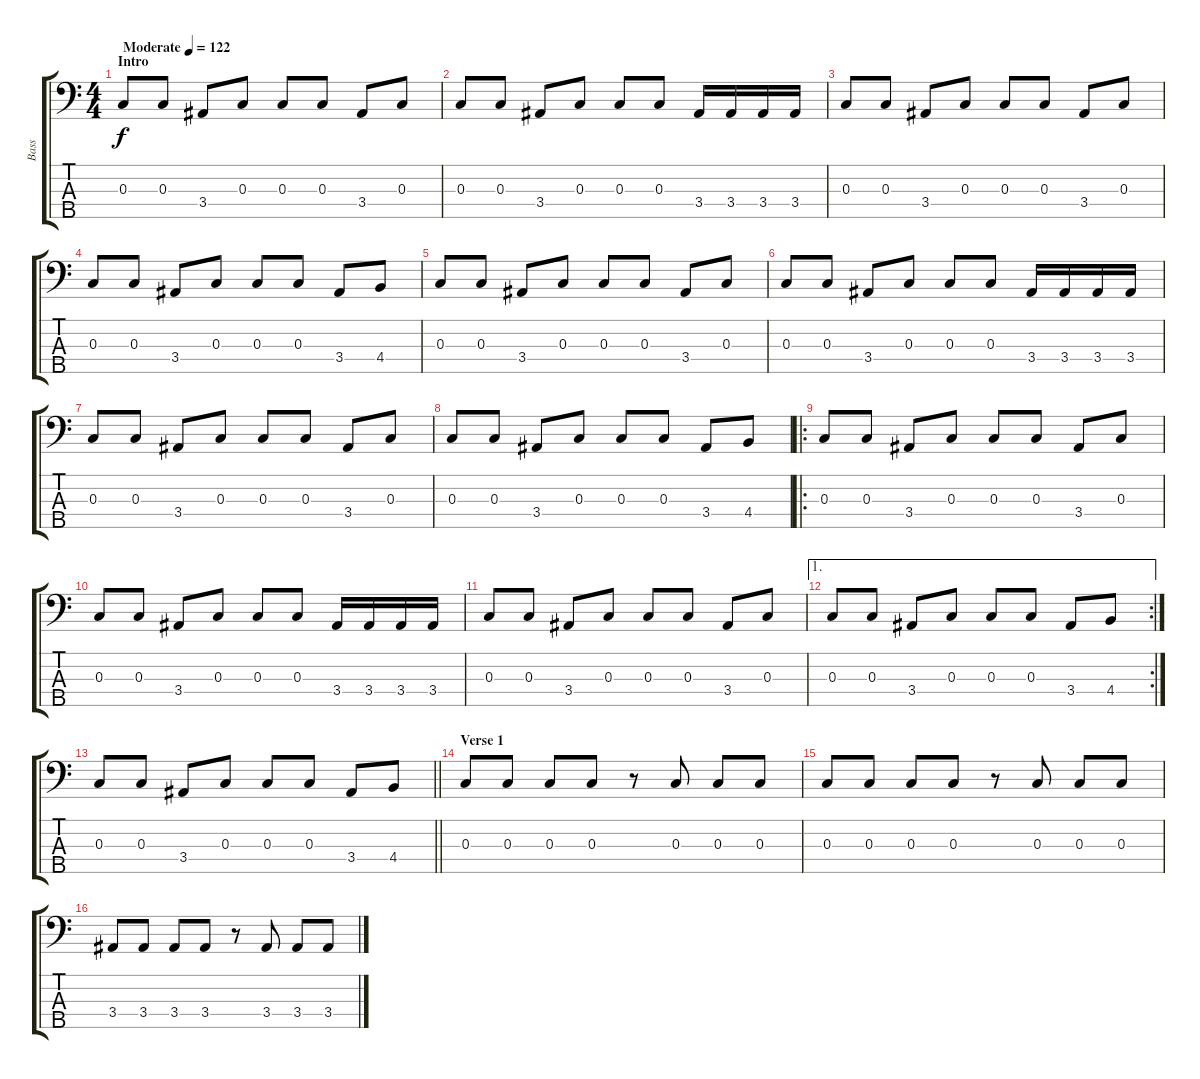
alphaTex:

\track ("Bass" "Bass") {instrument electricbassfinger}
\staff {score tabs}
\tuning (A2 F2 C2 G1 D1) {hide}
\ts (4 4)
\section ("" "Intro")
\tempo (122 "Moderate")
\clef f4
\ks c
0.3.8{dy f instrument electricbassfinger} 0.3.8 3.4.8 0.3.8 0.3.8 0.3.8 3.4.8 0.3.8 |
0.3.8 0.3.8 3.4.8 0.3.8 0.3.8 0.3.8 3.4.16 3.4.16 3.4.16 3.4.16 |
0.3.8 0.3.8 3.4.8 0.3.8 0.3.8 0.3.8 3.4.8 0.3.8 |
0.3.8 0.3.8 3.4.8 0.3.8 0.3.8 0.3.8 3.4.8 4.4.8 |
0.3.8 0.3.8 3.4.8 0.3.8 0.3.8 0.3.8 3.4.8 0.3.8 |
0.3.8 0.3.8 3.4.8 0.3.8 0.3.8 0.3.8 3.4.16 3.4.16 3.4.16 3.4.16 |
0.3.8 0.3.8 3.4.8 0.3.8 0.3.8 0.3.8 3.4.8 0.3.8 |
0.3.8 0.3.8 3.4.8 0.3.8 0.3.8 0.3.8 3.4.8 4.4.8 |
\ro
0.3.8 0.3.8 3.4.8 0.3.8 0.3.8 0.3.8 3.4.8 0.3.8 |
0.3.8 0.3.8 3.4.8 0.3.8 0.3.8 0.3.8 3.4.16 3.4.16 3.4.16 3.4.16 |
0.3.8 0.3.8 3.4.8 0.3.8 0.3.8 0.3.8 3.4.8 0.3.8 |
\ae 1
\rc 2
0.3.8 0.3.8 3.4.8 0.3.8 0.3.8 0.3.8 3.4.8 4.4.8 |
\barLineRight lightlight
0.3.8 0.3.8 3.4.8 0.3.8 0.3.8 0.3.8 3.4.8 4.4.8 |
\section ("" "Verse 1")
0.3.8 0.3.8 0.3.8 0.3.8 r.8 0.3.8 0.3.8 0.3.8 |
0.3.8 0.3.8 0.3.8 0.3.8 r.8 0.3.8 0.3.8 0.3.8 |
3.4.8 3.4.8 3.4.8 3.4.8 r.8 3.4.8 3.4.8 3.4.8
